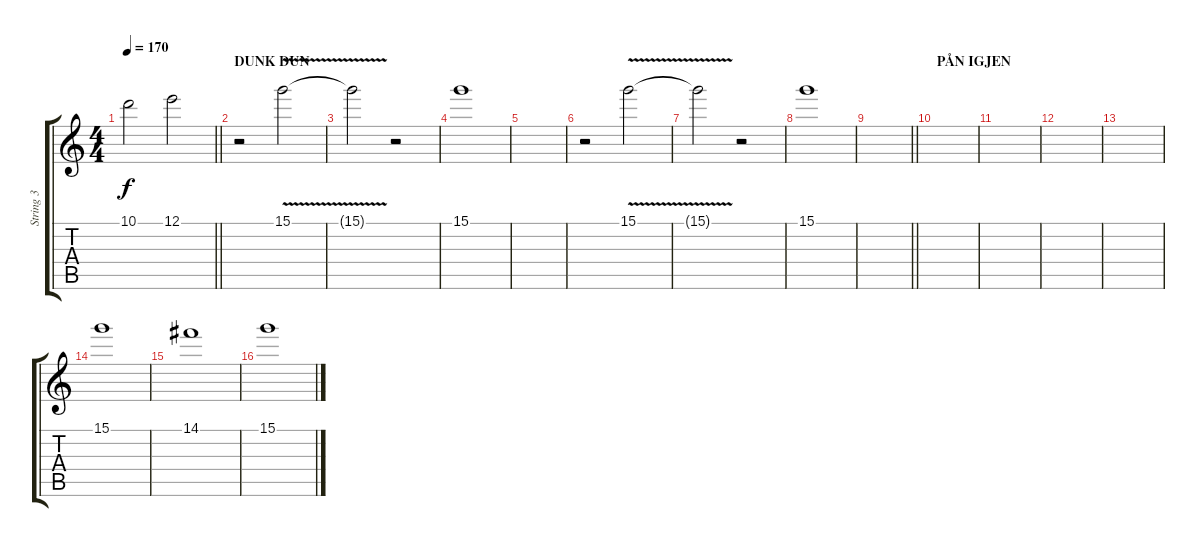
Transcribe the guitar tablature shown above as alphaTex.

\track ("String 3" "String 3") {instrument electricbassfinger}
\staff {score tabs}
\tuning (E4 B3 G3 D3 A2 E2) {hide}
\ts (4 4)
\tempo 170
\clef g2
\barLineRight lightlight
\ks c
10.1.2{dy f} 12.1.2 |
\section ("" "DUNK DUN")
r.2 15.1{v}.2 |
15.1{t}.2 r.2 |
15.1.1 |
|
r.2 15.1{v}.2 |
15.1{t}.2 r.2 |
15.1.1 |
\barLineRight lightlight
|
\section ("" "PÅN IGJEN")
|
|
|
|
15.1.1 |
14.1.1 |
15.1.1
